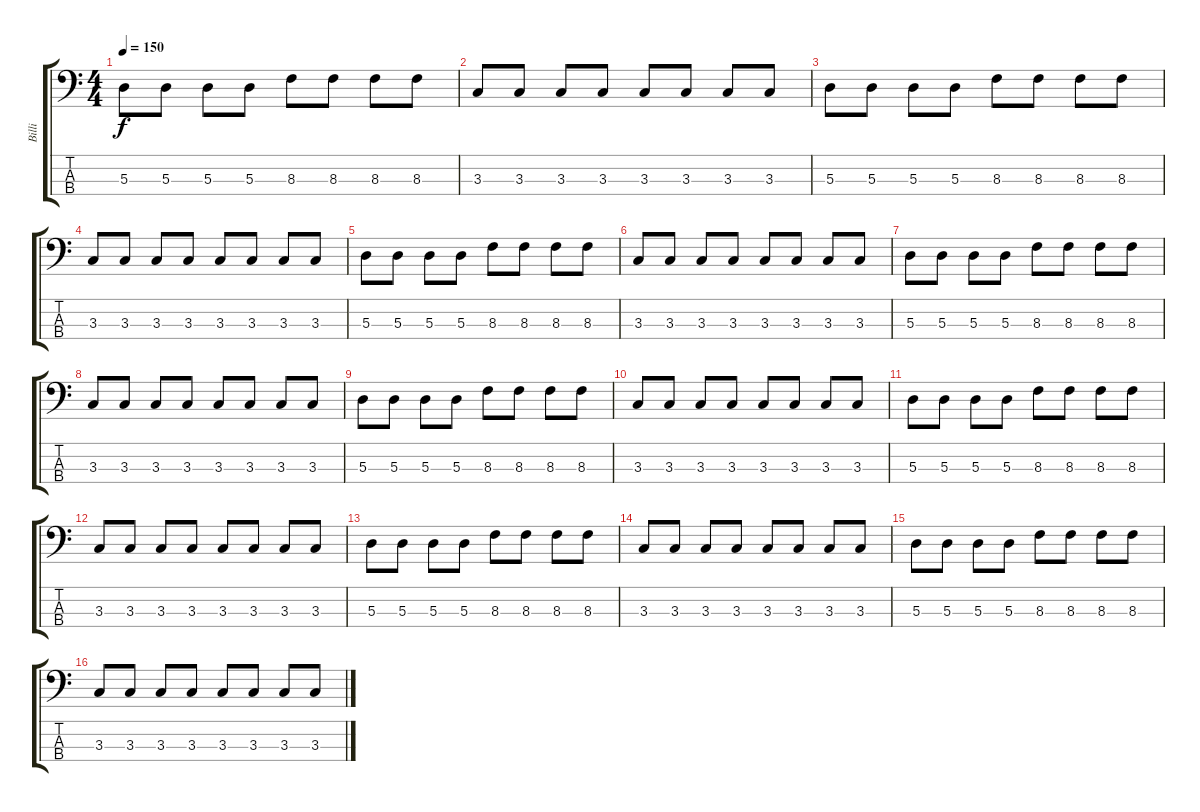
\track ("Billi" "Billi") {instrument electricbasspick}
\staff {score tabs}
\tuning (G2 D2 A1 E1) {hide}
\ts (4 4)
\tempo 150
\clef f4
\ks c
5.3.8{dy f} 5.3.8 5.3.8 5.3.8 8.3.8 8.3.8 8.3.8 8.3.8 |
3.3.8 3.3.8 3.3.8 3.3.8 3.3.8 3.3.8 3.3.8 3.3.8 |
5.3.8 5.3.8 5.3.8 5.3.8 8.3.8 8.3.8 8.3.8 8.3.8 |
3.3.8 3.3.8 3.3.8 3.3.8 3.3.8 3.3.8 3.3.8 3.3.8 |
5.3.8 5.3.8 5.3.8 5.3.8 8.3.8 8.3.8 8.3.8 8.3.8 |
3.3.8 3.3.8 3.3.8 3.3.8 3.3.8 3.3.8 3.3.8 3.3.8 |
5.3.8 5.3.8 5.3.8 5.3.8 8.3.8 8.3.8 8.3.8 8.3.8 |
3.3.8 3.3.8 3.3.8 3.3.8 3.3.8 3.3.8 3.3.8 3.3.8 |
5.3.8 5.3.8 5.3.8 5.3.8 8.3.8 8.3.8 8.3.8 8.3.8 |
3.3.8 3.3.8 3.3.8 3.3.8 3.3.8 3.3.8 3.3.8 3.3.8 |
5.3.8 5.3.8 5.3.8 5.3.8 8.3.8 8.3.8 8.3.8 8.3.8 |
3.3.8 3.3.8 3.3.8 3.3.8 3.3.8 3.3.8 3.3.8 3.3.8 |
5.3.8 5.3.8 5.3.8 5.3.8 8.3.8 8.3.8 8.3.8 8.3.8 |
3.3.8 3.3.8 3.3.8 3.3.8 3.3.8 3.3.8 3.3.8 3.3.8 |
5.3.8 5.3.8 5.3.8 5.3.8 8.3.8 8.3.8 8.3.8 8.3.8 |
3.3.8 3.3.8 3.3.8 3.3.8 3.3.8 3.3.8 3.3.8 3.3.8
